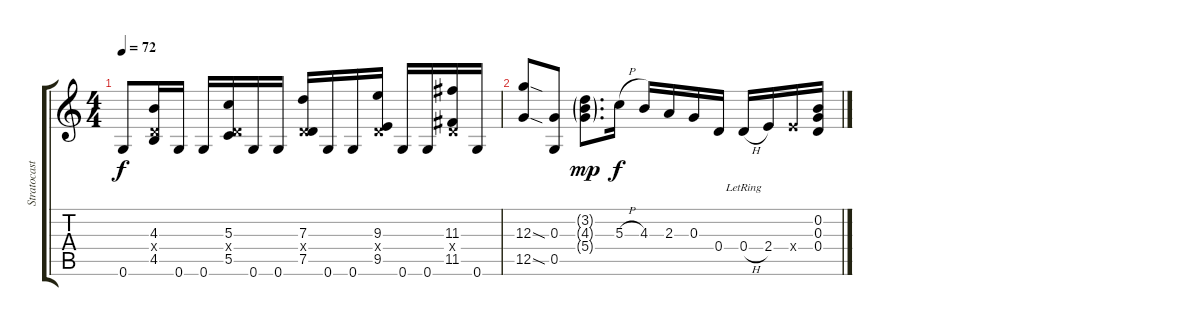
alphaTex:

\track ("Stratocaster (open G tuning)" "Stratocast") {instrument electricguitarclean}
\staff {score tabs}
\tuning (B3 B3 G3 D3 G2 G2) {hide}
\ts (4 4)
\tempo 72
\clef g2
\ks c
0.6.8{dy f} (4.3 0.4{x} 4.5).16 0.6.16 0.6.16 (5.3 0.4{x} 5.5).16 0.6.16 0.6.16 (7.3 0.4{x} 7.5).16 0.6.16 0.6.16 (9.3 0.4{x} 9.5).16 0.6.16 0.6.16 (11.3 0.4{x} 11.5).16 0.6.16 |
(12.3{sod} 12.5{sod}).8 (0.3 0.5).8 (3.2{g} 4.3{g} 5.4{g}).8{d dy mp} 5.3{h}.16{dy f} 4.3.16 2.3.16 0.3.16 0.4.16 0.4{h lr}.16 2.4.16 2.4{x}.16 (0.2 0.3 0.4).16
